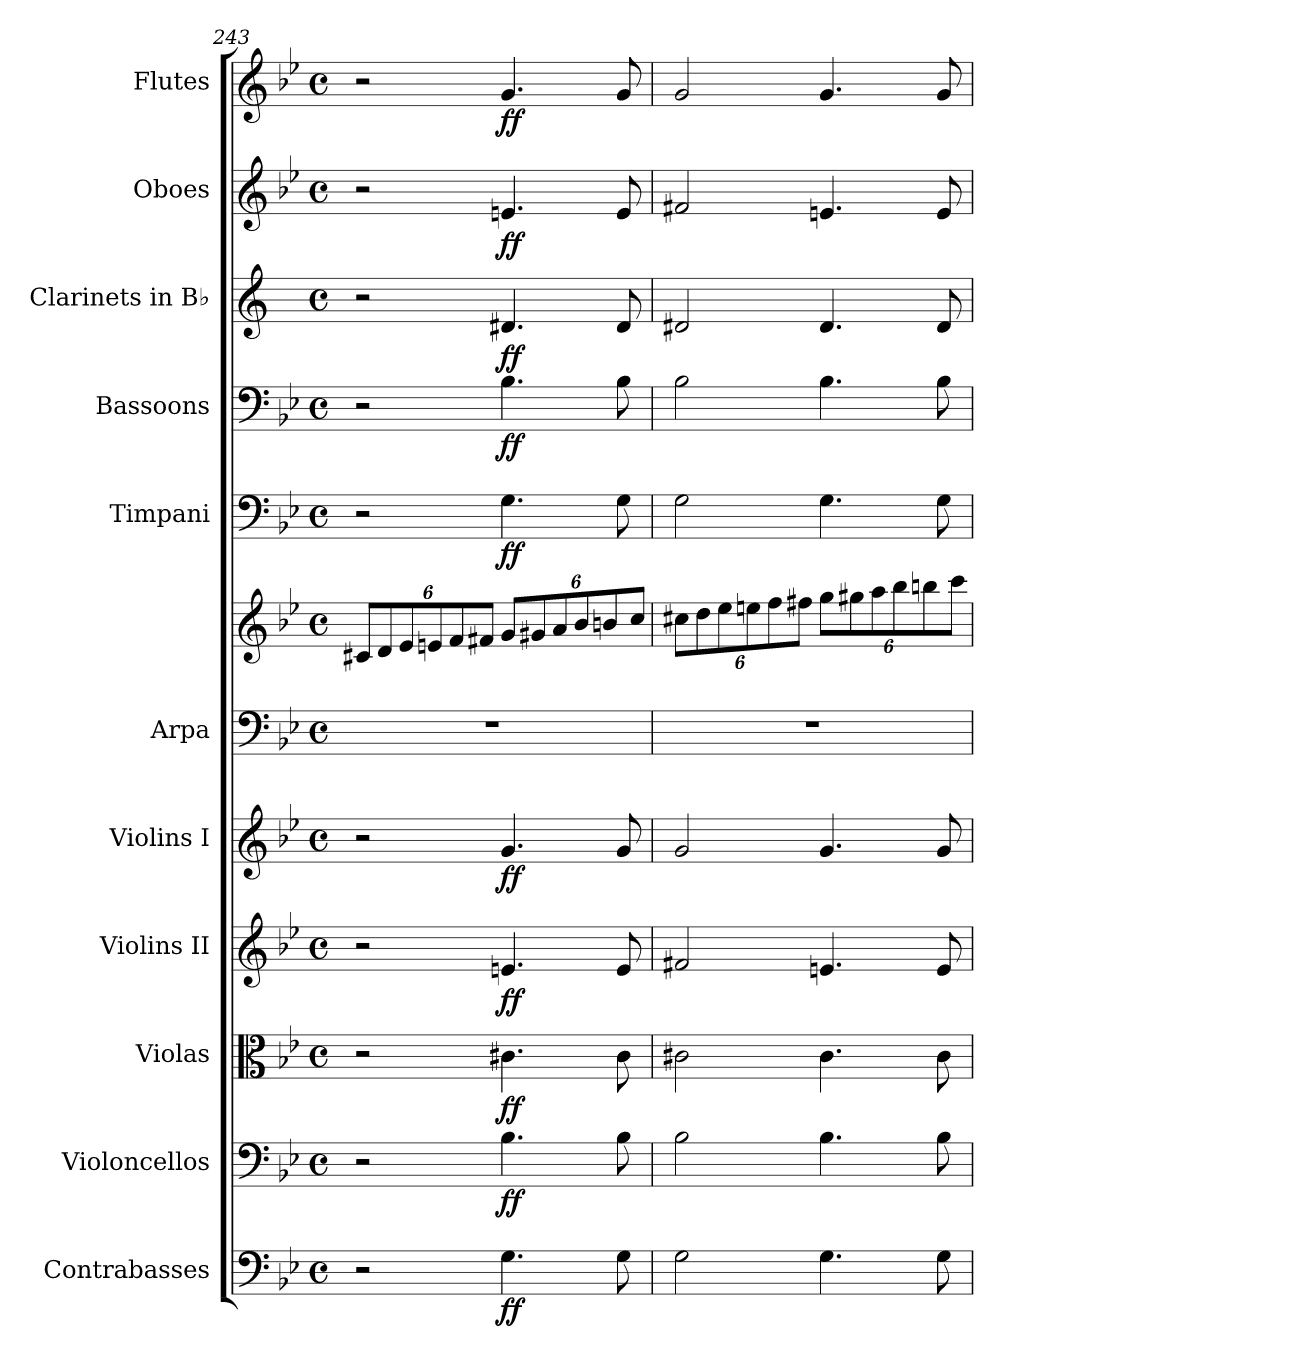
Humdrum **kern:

**kern	**dynam	**kern	**dynam	**kern	**dynam	**kern	**dynam	**kern	**dynam	**kern	**kern	**kern	**dynam	**kern	**dynam	**kern	**dynam	**kern	**dynam	**kern	**dynam
*part11	*part11	*part10	*part10	*part9	*part9	*part8	*part8	*part7	*part7	*part6	*part6	*part5	*part5	*part4	*part4	*part3	*part3	*part2	*part2	*part1	*part1
*staff12	*staff12	*staff11	*staff11	*staff10	*staff10	*staff9	*staff9	*staff8	*staff8	*staff7	*staff6	*staff5	*staff5	*staff4	*staff4	*staff3	*staff3	*staff2	*staff2	*staff1	*staff1
*I"Contrabasses	*	*I"Violoncellos	*	*I"Violas	*	*I"Violins II	*	*I"Violins I	*	*I"Arpa	*	*I"Timpani	*	*I"Bassoons	*	*I"Clarinets in B♭	*	*I"Oboes	*	*I"Flutes	*
*I'Cb.	*	*I'Vc.	*	*I'Vla.	*	*I'Vln. II	*	*I'Vln. I	*	*I'Arp.	*	*I'Timp.	*	*I'Bsn.	*	*	*	*I'Ob.	*	*I'Fl.	*
!!LO:PB:g=z
*clefF4	*	*clefF4	*	*clefC3	*	*clefG2	*	*clefG2	*	*clefF4	*clefG2	*clefF4	*	*clefF4	*	*clefG2	*	*clefG2	*	*clefG2	*
*ITrd7c12	*	*	*	*	*	*	*	*	*	*	*	*	*	*	*	*ITrd1c2	*	*	*	*	*
*k[b-e-]	*	*k[b-e-]	*	*k[b-e-]	*	*k[b-e-]	*	*k[b-e-]	*	*k[b-e-]	*k[b-e-]	*k[b-e-]	*	*k[b-e-]	*	*k[b-e-]	*	*k[b-e-]	*	*k[b-e-]	*
*M4/4	*	*M4/4	*	*M4/4	*	*M4/4	*	*M4/4	*	*M4/4	*M4/4	*M4/4	*	*M4/4	*	*M4/4	*	*M4/4	*	*M4/4	*
*met(c)	*	*met(c)	*	*met(c)	*	*met(c)	*	*met(c)	*	*met(c)	*met(c)	*met(c)	*	*met(c)	*	*met(c)	*	*met(c)	*	*met(c)	*
*	*	*	*	*	*	*	*	*	*	*	*Xbrackettup	*	*	*	*	*	*	*	*	*	*
=243	=243	=243	=243	=243	=243	=243	=243	=243	=243	=243	=243	=243	=243	=243	=243	=243	=243	=243	=243	=243	=243
2r	.	2r	.	2r	.	2r	.	2r	.	1r	12c#X/L	2r	.	2r	.	2r	.	2r	.	2r	.
.	.	.	.	.	.	.	.	.	.	.	12d/	.	.	.	.	.	.	.	.	.	.
.	.	.	.	.	.	.	.	.	.	.	12e-/	.	.	.	.	.	.	.	.	.	.
.	.	.	.	.	.	.	.	.	.	.	12en/	.	.	.	.	.	.	.	.	.	.
.	.	.	.	.	.	.	.	.	.	.	12f/	.	.	.	.	.	.	.	.	.	.
.	.	.	.	.	.	.	.	.	.	.	12f#X/J	.	.	.	.	.	.	.	.	.	.
!	!LO:DY:b	!	!LO:DY:b	!	!LO:DY:b	!	!LO:DY:b	!	!LO:DY:b	!	!	!	!LO:DY:b	!	!LO:DY:b	!	!LO:DY:b	!	!LO:DY:b	!	!LO:DY:b
4.GG\	ff	4.B-\	ff	4.c#X\	ff	4.en/	ff	4.g/	ff	.	12g/L	4.G\	ff	4.B-\	ff	4.c#X/	ff	4.en/	ff	4.g/	ff
.	.	.	.	.	.	.	.	.	.	.	12g#X/	.	.	.	.	.	.	.	.	.	.
.	.	.	.	.	.	.	.	.	.	.	12a/	.	.	.	.	.	.	.	.	.	.
.	.	.	.	.	.	.	.	.	.	.	12b-/	.	.	.	.	.	.	.	.	.	.
.	.	.	.	.	.	.	.	.	.	.	12bn/	.	.	.	.	.	.	.	.	.	.
8GG\	.	8B-\	.	8c#\	.	8e/	.	8g/	.	.	.	8G\	.	8B-\	.	8c#/	.	8e/	.	8g/	.
.	.	.	.	.	.	.	.	.	.	.	12cc/J	.	.	.	.	.	.	.	.	.	.
=244	=244	=244	=244	=244	=244	=244	=244	=244	=244	=244	=244	=244	=244	=244	=244	=244	=244	=244	=244	=244	=244
2GG\	.	2B-\	.	2c#X\	.	2f#X/	.	2g/	.	1r	12cc#X\L	2G\	.	2B-\	.	2c#X/	.	2f#X/	.	2g/	.
.	.	.	.	.	.	.	.	.	.	.	12dd\	.	.	.	.	.	.	.	.	.	.
.	.	.	.	.	.	.	.	.	.	.	12ee-\	.	.	.	.	.	.	.	.	.	.
.	.	.	.	.	.	.	.	.	.	.	12een\	.	.	.	.	.	.	.	.	.	.
.	.	.	.	.	.	.	.	.	.	.	12ff\	.	.	.	.	.	.	.	.	.	.
.	.	.	.	.	.	.	.	.	.	.	12ff#X\J	.	.	.	.	.	.	.	.	.	.
4.GG\	.	4.B-\	.	4.c#\	.	4.en/	.	4.g/	.	.	12gg\L	4.G\	.	4.B-\	.	4.c#/	.	4.en/	.	4.g/	.
.	.	.	.	.	.	.	.	.	.	.	12gg#X\	.	.	.	.	.	.	.	.	.	.
.	.	.	.	.	.	.	.	.	.	.	12aa\	.	.	.	.	.	.	.	.	.	.
.	.	.	.	.	.	.	.	.	.	.	12bb-\	.	.	.	.	.	.	.	.	.	.
.	.	.	.	.	.	.	.	.	.	.	12bbn\	.	.	.	.	.	.	.	.	.	.
8GG\	.	8B-\	.	8c#\	.	8e/	.	8g/	.	.	.	8G\	.	8B-\	.	8c#/	.	8e/	.	8g/	.
.	.	.	.	.	.	.	.	.	.	.	12ccc\J	.	.	.	.	.	.	.	.	.	.
=	=	=	=	=	=	=	=	=	=	=	=	=	=	=	=	=	=	=	=	=	=
*-	*-	*-	*-	*-	*-	*-	*-	*-	*-	*-	*-	*-	*-	*-	*-	*-	*-	*-	*-	*-	*-
